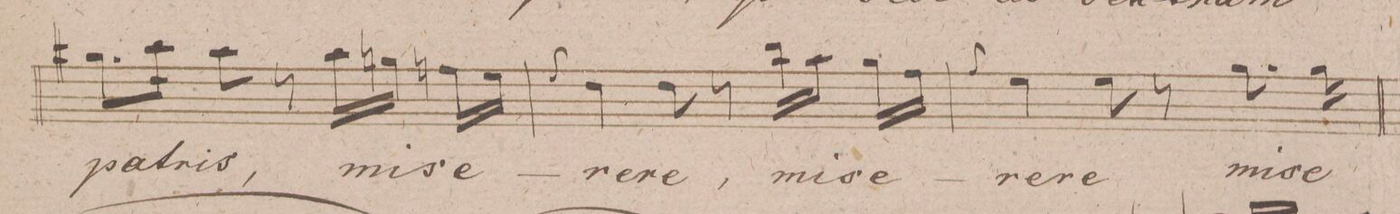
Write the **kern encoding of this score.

**kern	**text	**text	**dynam
*I"Alto.	*	*	*
*clefC3	*	*	*
*k[f#]	*	*	*
*met(c)	*	*	*
*M3/4	*	*	*
8.a#X\L	pa-	.	.
16b\Jk	.	.	.
8b\	-tris,	.	.
8r	.	.	.
16b\LL	mi-	.	.
16an\JJ	.	.	.
16g\LL	-se-	.	.
16f#\JJ	.	.	.
=132	=132	=132	=132
4e\	-re-	.	.
8e\	-re,	.	.
8r	.	.	.
16cc\LL	mi-	.	.
16b\JJ	.	.	.
16a\LL	-se-	.	.
16g\JJ	.	.	.
=133	=133	=133	=133
4f#\	-re-	.	.
8f#\	-re,	.	.
8r	.	.	.
8.a\	mi-	.	.
16a\	-se-	.	.
=134	=134	=134	=134
*-	*-	*-	*-
